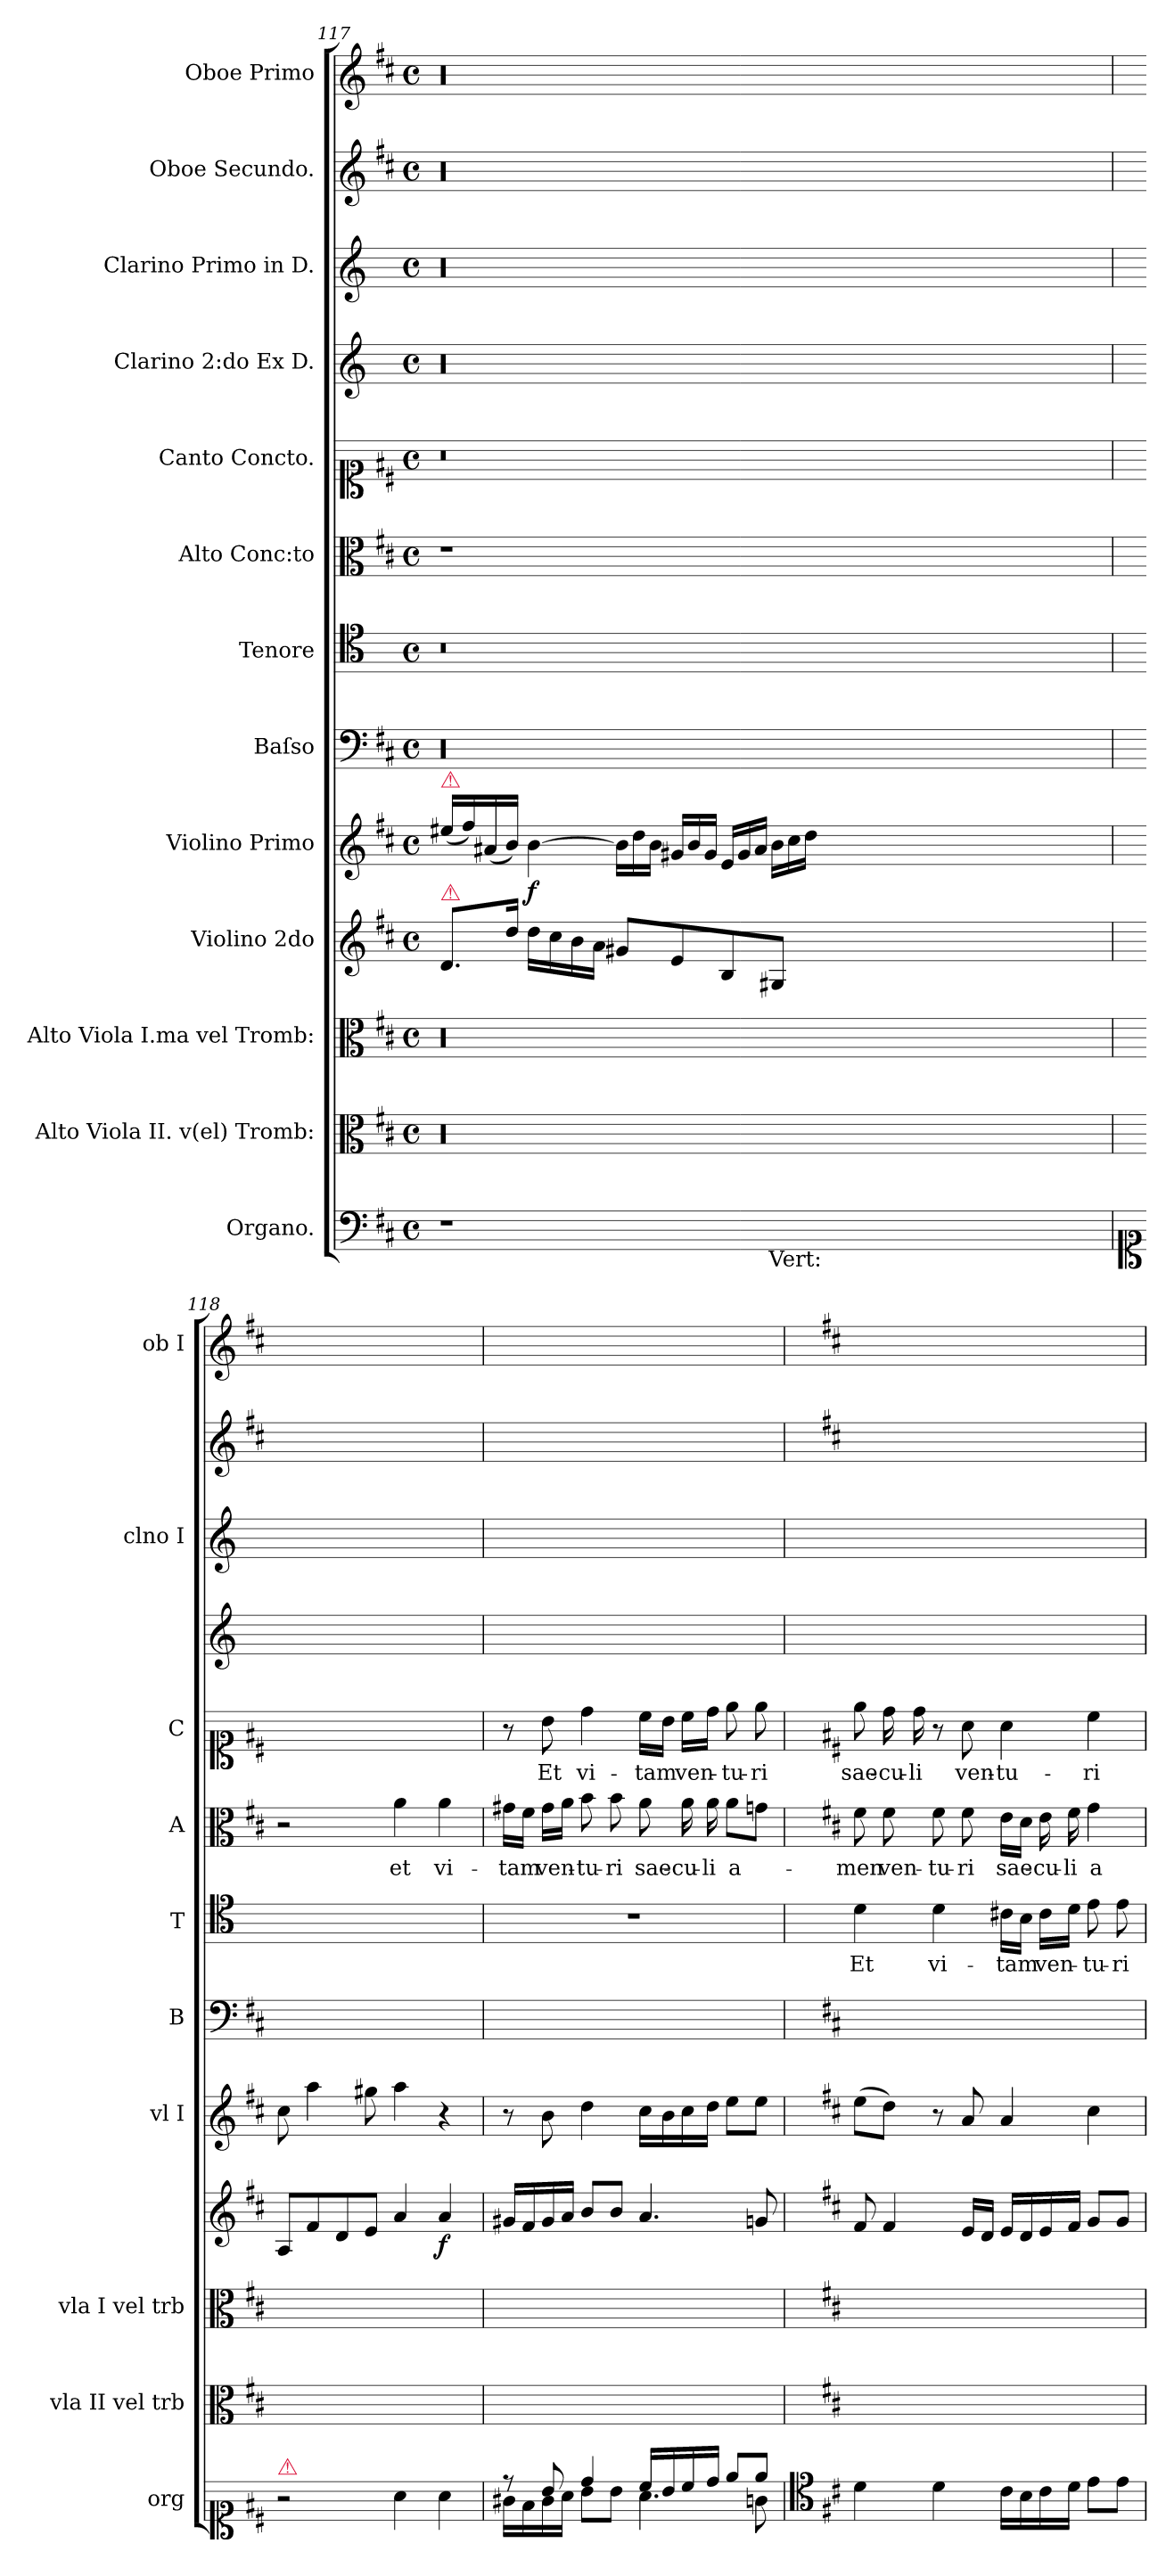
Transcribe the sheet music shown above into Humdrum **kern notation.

**kern	**kern	**kern	**kern	**dynam	**kern	**dynam	**kern	**kern	**text	**kern	**text	**kern	**text	**kern	**kern	**kern	**kern
*part13	*part12	*part11	*part10	*part10	*part9	*part9	*part8	*part7	*part7	*part6	*part6	*part5	*part5	*part4	*part3	*part2	*part1
*staff13	*staff12	*staff11	*staff10	*staff10	*staff9	*staff9	*staff8	*staff7	*staff7	*staff6	*staff6	*staff5	*staff5	*staff4	*staff3	*staff2	*staff1
*I"Organo.	*I"Alto Viola II. v(el) Tromb:	*I"Alto Viola I.ma vel Tromb:	*I"Violino 2do	*	*I"Violino Primo	*	*I"Baſso	*I"Tenore	*	*I"Alto Conc:to	*	*I"Canto Concto.	*	*I"Clarino 2:do Ex D.	*I"Clarino Primo in D.	*I"Oboe Secundo.	*I"Oboe Primo
*I'org	*I'vla II vel trb	*I'vla I vel trb	*	*	*I'vl I	*	*I'B	*I'T	*	*I'A	*	*I'C	*	*	*I'clno I	*	*I'ob I
*clefF4	*clefC3	*clefC3	*clefG2	*	*clefG2	*	*clefF4	*clefC4	*	*clefC3	*	*clefC1	*	*clefG2	*clefG2	*clefG2	*clefG2
*	*	*	*	*	*	*	*	*	*	*	*	*	*	*ITrd-1c-2	*ITrd-1c-2	*	*
*k[f#c#]	*k[f#c#]	*k[f#c#]	*k[f#c#]	*	*k[f#c#]	*	*k[f#c#]	*k[]	*	*k[f#c#]	*	*k[f#c#]	*	*k[f#c#]	*k[f#c#]	*k[f#c#]	*k[f#c#]
*M4/4	*M4/4	*M4/4	*M4/4	*	*M4/4	*	*M4/4	*M4/4	*	*M4/4	*	*M4/4	*	*M4/4	*M4/4	*M4/4	*M4/4
*met(c)	*met(c)	*met(c)	*met(c)	*	*met(c)	*	*met(c)	*met(c)	*	*met(c)	*	*met(c)	*	*met(c)	*met(c)	*met(c)	*met(c)
=117	=117	=117	=117	=117	=117	=117	=117	=117	=117	=117	=117	=117	=117	=117	=117	=117	=117
!	!	!	!	!	!LO:TX:a:color=crimson:t=⚠	!	!	!	!	!	!	!	!	!	!	!	!
!	!	!	!LO:TX:a:color=crimson:t=⚠	!	!	!	!	!	!	!	!	!	!	!	!	!	!
1r	00r	00r	8.d/L	.	(16ee#X\LL	.	00r	0r	.	1r	.	0r	.	00r	00r	00r	00r
.	.	.	.	.	16ff#\)	.	.	.	.	.	.	.	.	.	.	.	.
.	.	.	.	.	(16a#X/	.	.	.	.	.	.	.	.	.	.	.	.
.	.	.	16dd\Jk	.	16b/JJ)	.	.	.	.	.	.	.	.	.	.	.	.
!	!	!	!	!	!	!LO:DY:b	!	!	!	!	!	!	!	!	!	!	!
.	.	.	16dd\LL	.	[4b\	f	.	.	.	.	.	.	.	.	.	.	.
.	.	.	16cc#\	.	.	.	.	.	.	.	.	.	.	.	.	.	.
.	.	.	16b\	.	.	.	.	.	.	.	.	.	.	.	.	.	.
.	.	.	16a\JJ	.	.	.	.	.	.	.	.	.	.	.	.	.	.
*	*	*	*	*	*Xtuplet	*	*	*	*	*	*	*	*	*	*	*	*
.	.	.	8g#X/L	.	24b\LL]	.	.	.	.	.	.	.	.	.	.	.	.
.	.	.	.	.	24dd\	.	.	.	.	.	.	.	.	.	.	.	.
.	.	.	.	.	24b\JJ	.	.	.	.	.	.	.	.	.	.	.	.
.	.	.	8e/	.	24g#X/LL	.	.	.	.	.	.	.	.	.	.	.	.
.	.	.	.	.	24b/	.	.	.	.	.	.	.	.	.	.	.	.
.	.	.	.	.	24g#/JJ	.	.	.	.	.	.	.	.	.	.	.	.
.	.	.	8B/	.	24e/LL	.	.	.	.	.	.	.	.	.	.	.	.
.	.	.	.	.	24g#/	.	.	.	.	.	.	.	.	.	.	.	.
.	.	.	.	.	24a#/JJ	.	.	.	.	.	.	.	.	.	.	.	.
.	.	.	8G#X/J	.	24b\LL	.	.	.	.	.	.	.	.	.	.	.	.
.	.	.	.	.	24cc#\	.	.	.	.	.	.	.	.	.	.	.	.
.	.	.	.	.	24dd\JJ	.	.	.	.	.	.	.	.	.	.	.	.
!LO:TX:b:rj:t=Vert&colon;	!	!	!	!	!	!	!	!	!	!	!	!	!	!	!	!	!
0.ryy	.	.	0.ryy	.	0.ryy	.	.	.	.	0.ryy	.	.	.	.	.	.	.
.	.	.	.	.	.	.	.	0ryy	.	.	.	0ryy	.	.	.	.	.
=118	=118	=118	=118	=118	=118	=118	=118	=118	=118	=118	=118	=118	=118	=118	=118	=118	=118
*clefC1	*	*	*	*	*	*	*	*	*	*	*	*	*	*	*	*	*
!LO:TX:a:color=crimson:t=⚠	!	!	!	!	!	!	!	!	!	!	!	!	!	!	!	!	!
2r	1ryy	1ryy	8A/L	.	8cc#\	.	1ryy	1ryy	.	2r	.	1ryy	.	1ryy	1ryy	1ryy	1ryy
.	.	.	8f#/	.	4aa\	.	.	.	.	.	.	.	.	.	.	.	.
.	.	.	8d/	.	.	.	.	.	.	.	.	.	.	.	.	.	.
.	.	.	8e/J	.	8gg#X\	.	.	.	.	.	.	.	.	.	.	.	.
4a\	.	.	4a/	.	4aa\	.	.	.	.	4a\	et	.	.	.	.	.	.
4a\	.	.	4a/	f	4r	.	.	.	.	4a\	vi-	.	.	.	.	.	.
=119	=119	=119	=119	=119	=119	=119	=119	=119	=119	=119	=119	=119	=119	=119	=119	=119	=119
*^	*	*	*	*	*	*	*	*	*	*	*	*	*	*	*	*	*
8r	16g#X\LL	1ryy	1ryy	16g#X/LL	.	8r	.	1ryy	1r	.	16g#X\LL	-tam	8r	.	1ryy	1ryy	1ryy	1ryy
.	16f#\	.	.	16f#/	.	.	.	.	.	.	16f#\JJ	.	.	.	.	.	.	.
8b/	16g#\	.	.	16g#/	.	8b\	.	.	.	.	16g#\LL	ven-	8b\	Et	.	.	.	.
.	16a\JJ	.	.	16a/JJ	.	.	.	.	.	.	16a\JJ	.	.	.	.	.	.	.
4dd/	8b\L	.	.	8b/L	.	4dd\	.	.	.	.	8b\	-tu-	4dd\	vi-	.	.	.	.
.	8b\J	.	.	8b/J	.	.	.	.	.	.	8b\	-ri	.	.	.	.	.	.
16cc#/LL	4.a\	.	.	4.a/	.	16cc#\LL	.	.	.	.	8a\	sae-	16cc#\LL	-tam	.	.	.	.
16b/	.	.	.	.	.	16b\	.	.	.	.	.	.	16b\JJ	.	.	.	.	.
16cc#/	.	.	.	.	.	16cc#\	.	.	.	.	16a\	-cu-	16cc#\LL	ven-	.	.	.	.
16dd/JJ	.	.	.	.	.	16dd\JJ	.	.	.	.	16a\	-li	16dd\JJ	.	.	.	.	.
8ee/L	.	.	.	.	.	8ee\L	.	.	.	.	8a\L	a-	8ee\	-tu-	.	.	.	.
8ee/J	8gn\	.	.	8gn/	.	8ee\J	.	.	.	.	8gn\J	.	8ee\	-ri	.	.	.	.
*v	*v	*	*	*	*	*	*	*	*	*	*	*	*	*	*	*	*	*
=120	=120	=120	=120	=120	=120	=120	=120	=120	=120	=120	=120	=120	=120	=120	=120	=120	=120
*clefC4	*	*	*	*	*	*	*	*	*	*	*	*	*	*	*	*	*
*k[f#c#]	*	*	*	*	*	*	*	*	*	*	*	*	*	*	*	*	*
*^	*	*	*	*	*	*	*	*	*	*	*	*	*	*	*	*	*
!LO:TX:a:color=crimson:t=⚠	!	!	!	!	!	!	!	!	!	!	!	!	!	!	!	!	!	!
*v	*v	*	*	*	*	*	*	*	*	*	*	*	*	*	*	*	*	*
4d\	1ryy	1ryy	8f#/	.	(8ee\L	.	1ryy	4d\	Et	8f#\	-men	8ee\	sae-	1ryy	1ryy	1ryy	1ryy
.	.	.	4f#/	.	8dd\J)	.	.	.	.	8f#\	ven-	16dd\	-cu-	.	.	.	.
.	.	.	.	.	.	.	.	.	.	.	.	16dd\	-li	.	.	.	.
4d\	.	.	.	.	8r	.	.	4d\	vi-	8f#\	-tu-	8r	.	.	.	.	.
.	.	.	16e/LL	.	8a/	.	.	.	.	8f#\	-ri	8a\	ven-	.	.	.	.
.	.	.	16d/JJ	.	.	.	.	.	.	.	.	.	.	.	.	.	.
16c#\LL	.	.	16e/LL	.	4a/	.	.	16c#\LL	-tam	16e\LL	sae-	4a\	-tu-	.	.	.	.
16B\	.	.	16d/	.	.	.	.	16B\JJ	.	16d\JJ	.	.	.	.	.	.	.
16c#\	.	.	16e/	.	.	.	.	16c#\LL	ven-	16e\	-cu-	.	.	.	.	.	.
16d\JJ	.	.	16f#/JJ	.	.	.	.	16d\JJ	.	16f#\	-li	.	.	.	.	.	.
8e\L	.	.	8g/L	.	4cc#\	.	.	8e\	-tu-	4g\	a-	4cc#\	-ri	.	.	.	.
8e\J	.	.	8g/J	.	.	.	.	8e\	-ri	.	.	.	.	.	.	.	.
=	=	=	=	=	=	=	=	=	=	=	=	=	=	=	=	=	=
*-	*-	*-	*-	*-	*-	*-	*-	*-	*-	*-	*-	*-	*-	*-	*-	*-	*-
